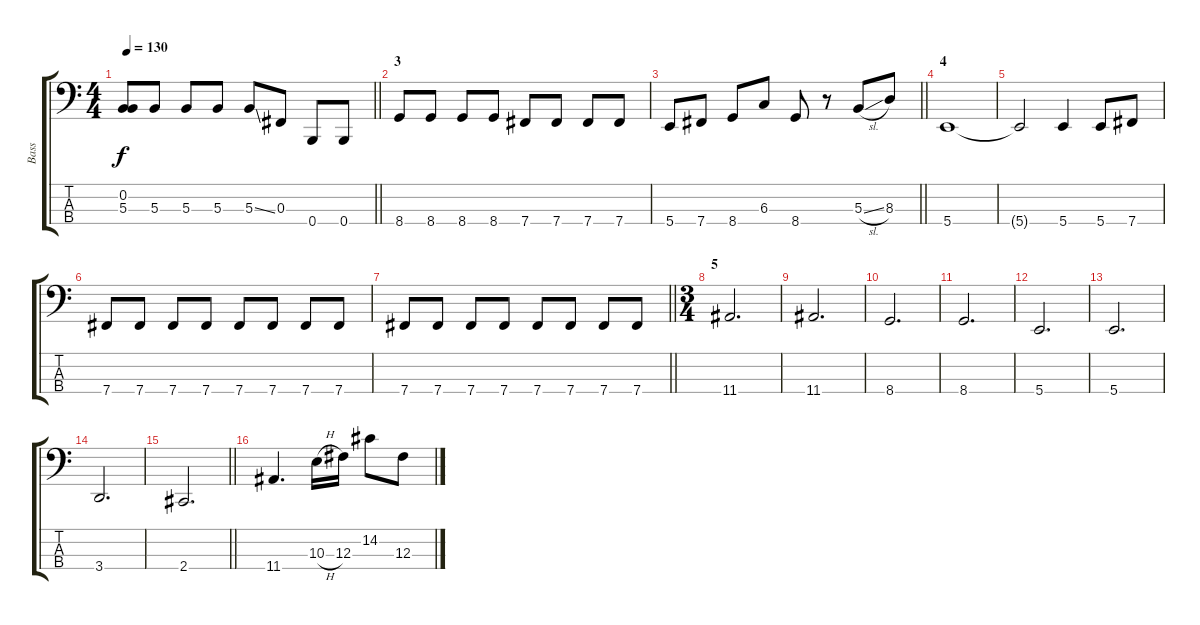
\track ("Bass" "Bass") {instrument electricbassfinger}
\staff {score tabs}
\tuning (F2 B1 Gb1 B0) {hide}
\ts (4 4)
\tempo 130
\clef f4
\barLineRight lightlight
\ks c
(0.2 5.3{t}).8{dy f} 5.3.8 5.3.8 5.3.8 5.3{ss}.8 0.3.8 0.4.8 0.4.8 |
\section ("" "3")
8.4.8 8.4.8 8.4.8 8.4.8 7.4.8 7.4.8 7.4.8 7.4.8 |
\barLineRight lightlight
5.4.8 7.4.8 8.4.8 6.3.8 8.4.8 r.8 5.3{sl}.8 8.3.8 |
\section ("" "4")
5.4.1 |
5.4{t}.2 5.4.4 5.4.8 7.4.8 |
7.4.8 7.4.8 7.4.8 7.4.8 7.4.8 7.4.8 7.4.8 7.4.8 |
\barLineRight lightlight
7.4.8 7.4.8 7.4.8 7.4.8 7.4.8 7.4.8 7.4.8 7.4.8 |
\ts (3 4)
\section ("" "5")
11.4.2{d} |
11.4.2{d} |
8.4.2{d} |
8.4.2{d} |
5.4.2{d} |
5.4.2{d} |
3.4.2{d} |
\barLineRight lightlight
2.4.2{d} |
\section ("" "")
11.4.4{d} 10.3{h}.16 12.3.16 14.2.8 12.3.8
